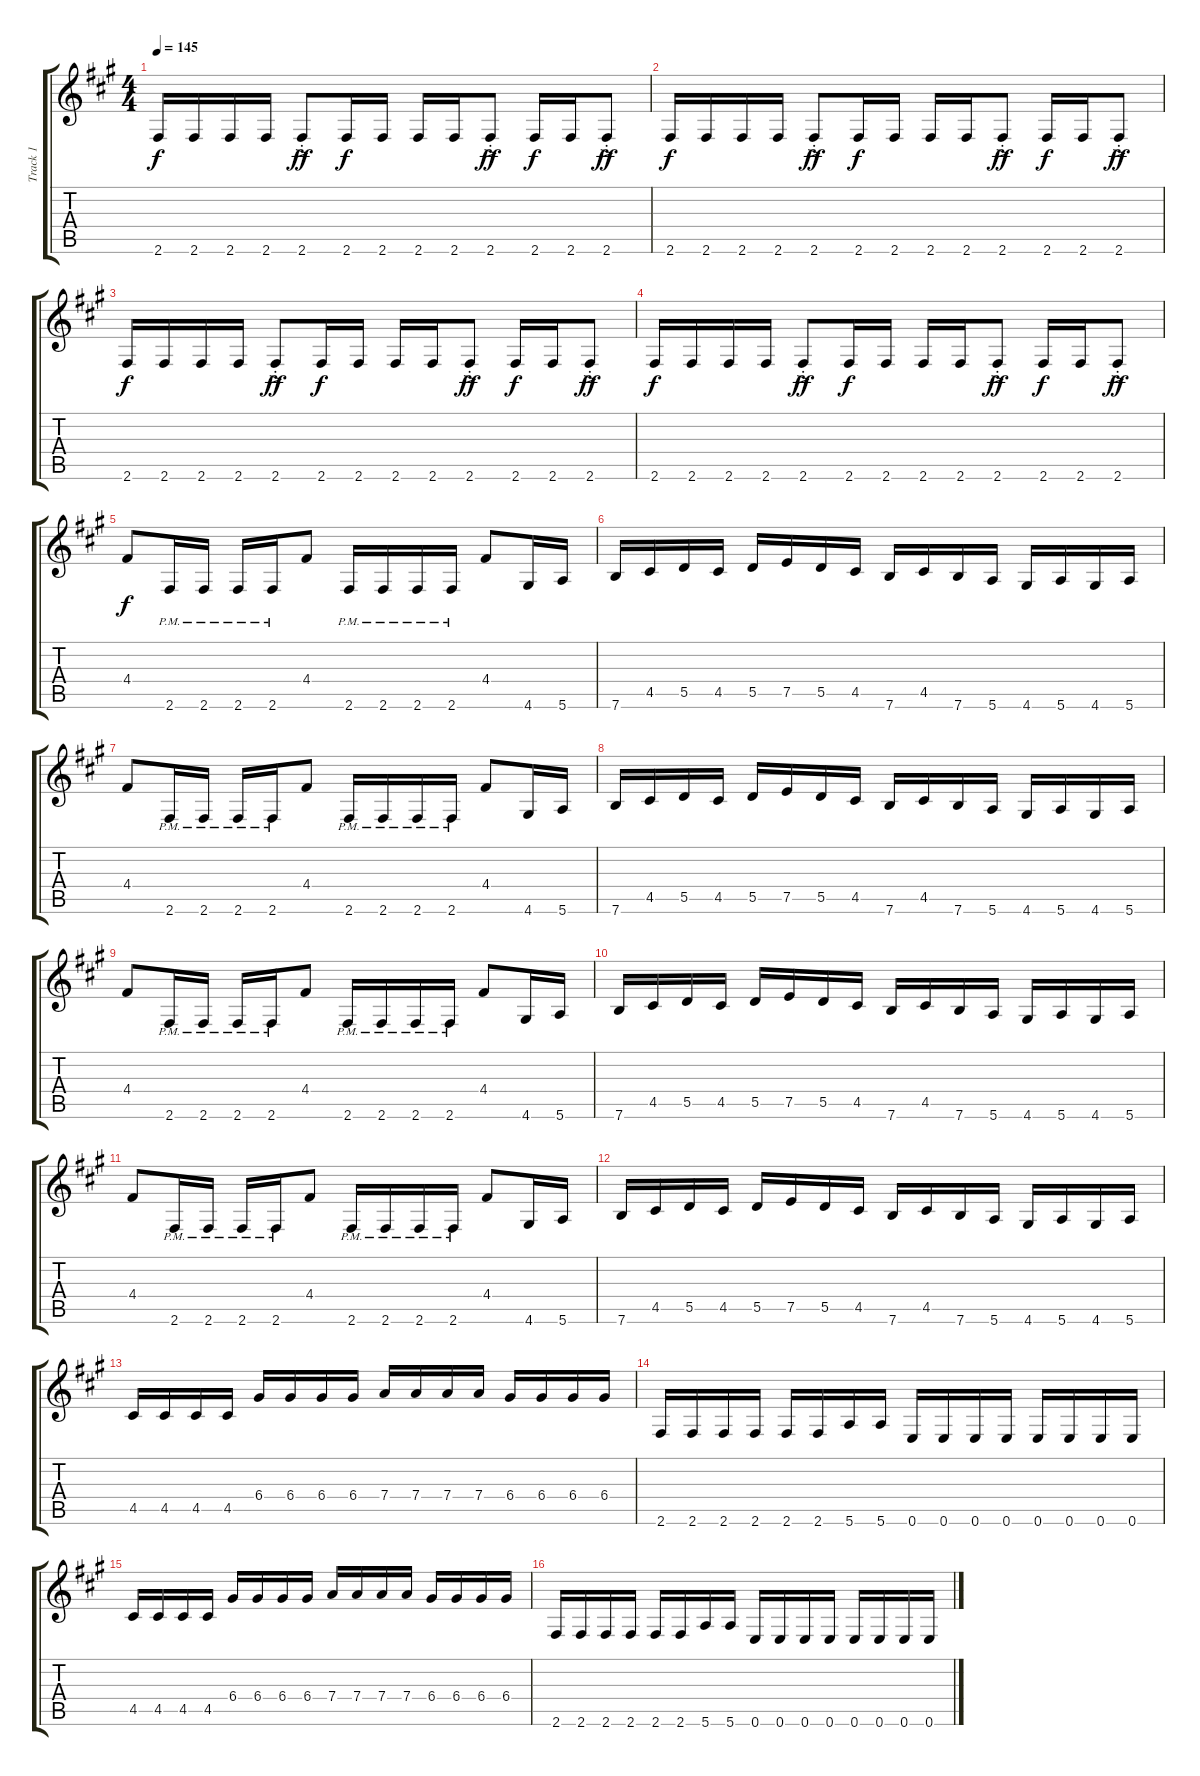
\track ("Track 1" "Track 1") {instrument distortionguitar}
\staff {score tabs}
\tuning (E4 B3 G3 D3 A2 E2) {hide}
\ts (4 4)
\tempo 145
\clef g2
\ks a
2.6.16{dy f} 2.6.16 2.6.16 2.6.16 2.6{ac st}.8{dy ff} 2.6.16{dy f} 2.6.16 2.6.16 2.6.16 2.6{ac st}.8{dy ff} 2.6.16{dy f} 2.6.16 2.6{ac st}.8{dy ff} |
2.6.16{dy f} 2.6.16 2.6.16 2.6.16 2.6{ac st}.8{dy ff} 2.6.16{dy f} 2.6.16 2.6.16 2.6.16 2.6{ac st}.8{dy ff} 2.6.16{dy f} 2.6.16 2.6{ac st}.8{dy ff} |
2.6.16{dy f} 2.6.16 2.6.16 2.6.16 2.6{ac st}.8{dy ff} 2.6.16{dy f} 2.6.16 2.6.16 2.6.16 2.6{ac st}.8{dy ff} 2.6.16{dy f} 2.6.16 2.6{ac st}.8{dy ff} |
2.6.16{dy f} 2.6.16 2.6.16 2.6.16 2.6{ac st}.8{dy ff} 2.6.16{dy f} 2.6.16 2.6.16 2.6.16 2.6{ac st}.8{dy ff} 2.6.16{dy f} 2.6.16 2.6{ac st}.8{dy ff} |
4.4.8{dy f} 2.6{pm}.16 2.6{pm}.16 2.6{pm}.16 2.6{pm}.16 4.4.8 2.6{pm}.16 2.6{pm}.16 2.6{pm}.16 2.6{pm}.16 4.4.8 4.6.16 5.6.16 |
7.6.16 4.5.16 5.5.16 4.5.16 5.5.16 7.5.16 5.5.16 4.5.16 7.6.16 4.5.16 7.6.16 5.6.16 4.6.16 5.6.16 4.6.16 5.6.16 |
4.4.8 2.6{pm}.16 2.6{pm}.16 2.6{pm}.16 2.6{pm}.16 4.4.8 2.6{pm}.16 2.6{pm}.16 2.6{pm}.16 2.6{pm}.16 4.4.8 4.6.16 5.6.16 |
7.6.16 4.5.16 5.5.16 4.5.16 5.5.16 7.5.16 5.5.16 4.5.16 7.6.16 4.5.16 7.6.16 5.6.16 4.6.16 5.6.16 4.6.16 5.6.16 |
4.4.8 2.6{pm}.16 2.6{pm}.16 2.6{pm}.16 2.6{pm}.16 4.4.8 2.6{pm}.16 2.6{pm}.16 2.6{pm}.16 2.6{pm}.16 4.4.8 4.6.16 5.6.16 |
7.6.16 4.5.16 5.5.16 4.5.16 5.5.16 7.5.16 5.5.16 4.5.16 7.6.16 4.5.16 7.6.16 5.6.16 4.6.16 5.6.16 4.6.16 5.6.16 |
4.4.8 2.6{pm}.16 2.6{pm}.16 2.6{pm}.16 2.6{pm}.16 4.4.8 2.6{pm}.16 2.6{pm}.16 2.6{pm}.16 2.6{pm}.16 4.4.8 4.6.16 5.6.16 |
7.6.16 4.5.16 5.5.16 4.5.16 5.5.16 7.5.16 5.5.16 4.5.16 7.6.16 4.5.16 7.6.16 5.6.16 4.6.16 5.6.16 4.6.16 5.6.16 |
4.5.16{balance 6} 4.5.16 4.5.16 4.5.16 6.4.16 6.4.16 6.4.16 6.4.16 7.4.16 7.4.16 7.4.16 7.4.16 6.4.16 6.4.16 6.4.16 6.4.16 |
2.6.16{balance 8} 2.6.16 2.6.16 2.6.16 2.6.16 2.6.16 5.6.16 5.6.16 0.6.16 0.6.16 0.6.16 0.6.16 0.6.16 0.6.16 0.6.16 0.6.16 |
4.5.16{balance 6} 4.5.16 4.5.16 4.5.16 6.4.16 6.4.16 6.4.16 6.4.16 7.4.16 7.4.16 7.4.16 7.4.16 6.4.16 6.4.16 6.4.16 6.4.16 |
2.6.16{balance 8} 2.6.16 2.6.16 2.6.16 2.6.16 2.6.16 5.6.16 5.6.16 0.6.16 0.6.16 0.6.16 0.6.16 0.6.16 0.6.16 0.6.16 0.6.16
